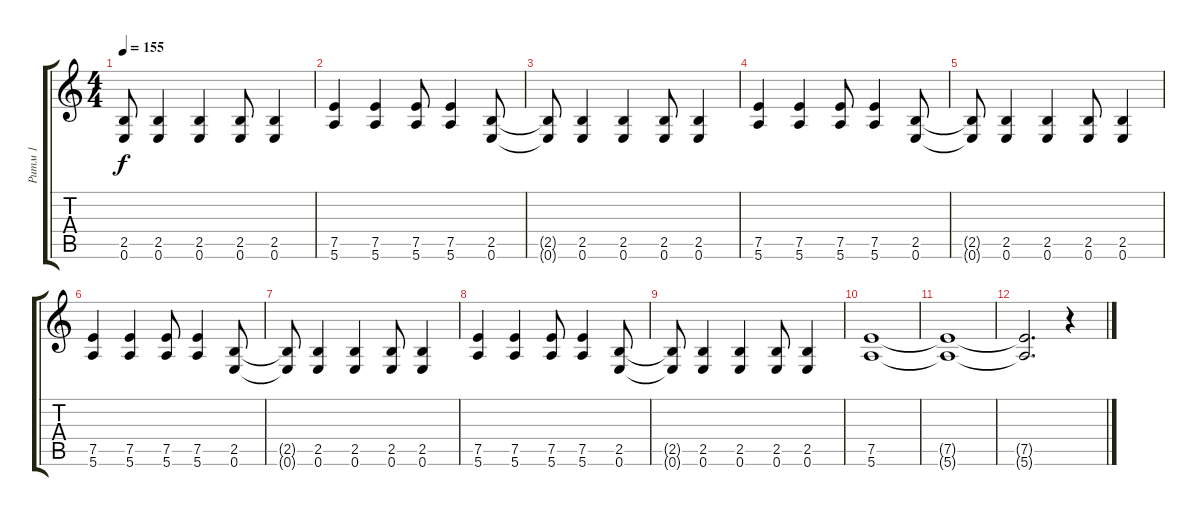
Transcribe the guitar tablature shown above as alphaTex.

\track ("Ритм 1" "Ритм 1") {instrument distortionguitar}
\staff {score tabs}
\tuning (E4 B3 G3 D3 A2 E2) {hide}
\ts (4 4)
\tempo 155
\clef g2
\ks c
(2.5{t} 0.6{t}).8{dy f} (2.5 0.6).4 (2.5 0.6).4 (2.5 0.6).8 (2.5 0.6).4 |
(7.5 5.6).4 (7.5 5.6).4 (7.5 5.6).8 (7.5 5.6).4 (2.5 0.6).8 |
(2.5{t} 0.6{t}).8 (2.5 0.6).4 (2.5 0.6).4 (2.5 0.6).8 (2.5 0.6).4 |
(7.5 5.6).4 (7.5 5.6).4 (7.5 5.6).8 (7.5 5.6).4 (2.5 0.6).8 |
(2.5{t} 0.6{t}).8 (2.5 0.6).4 (2.5 0.6).4 (2.5 0.6).8 (2.5 0.6).4 |
(7.5 5.6).4 (7.5 5.6).4 (7.5 5.6).8 (7.5 5.6).4 (2.5 0.6).8 |
(2.5{t} 0.6{t}).8 (2.5 0.6).4 (2.5 0.6).4 (2.5 0.6).8 (2.5 0.6).4 |
(7.5 5.6).4 (7.5 5.6).4 (7.5 5.6).8 (7.5 5.6).4 (2.5 0.6).8 |
(2.5{t} 0.6{t}).8 (2.5 0.6).4 (2.5 0.6).4 (2.5 0.6).8 (2.5 0.6).4 |
(7.5 5.6).1 |
(7.5{t} 5.6{t}).1 |
(7.5{t} 5.6{t}).2{d} r.4
